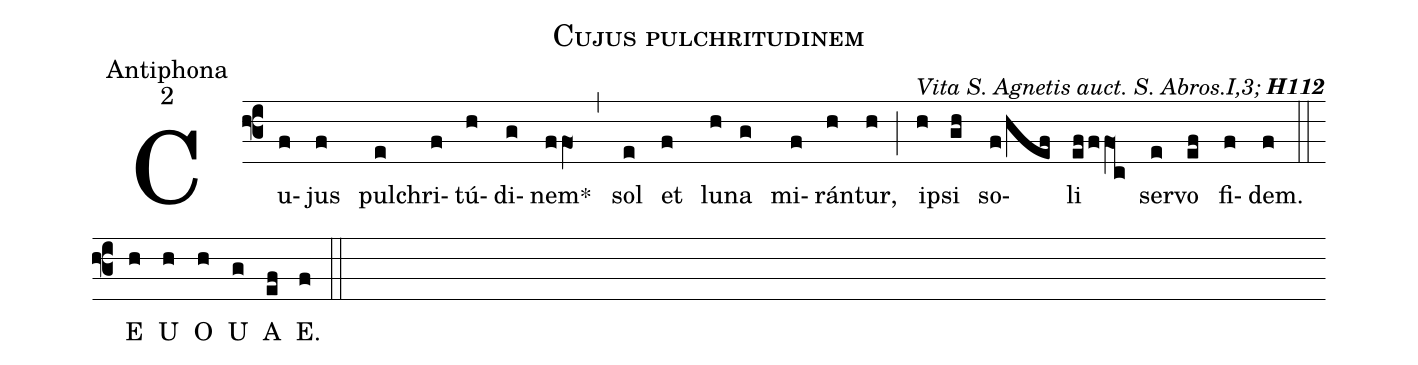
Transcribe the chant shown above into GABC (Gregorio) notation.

name:Cujus pulchritudinem;
office-part:Antiphona;
mode:2;
commentary:{\itshape\mdseries  Vita S.\ Agnetis auct.\ S.\ Abros.I,3;\/}  {\bfseries H112};
%%
(f3) Cu(f)jus(f) pul(e)chri(f)tú(h)di(g)nem<sp>*</sp>(ffO1) (,)
sol(e) et(f) lu(h)na(g) mi(f)rán(h)tur,(h) (;)
i(h)psi(gh) so(f/hef)li(ef/ffO1c) ser(e)vo(ef) fi(f)dem.(f)  (::)
<eu>  E(h) U(h) O(h) U(g) A(ef) E.(f) </eu> (::)
